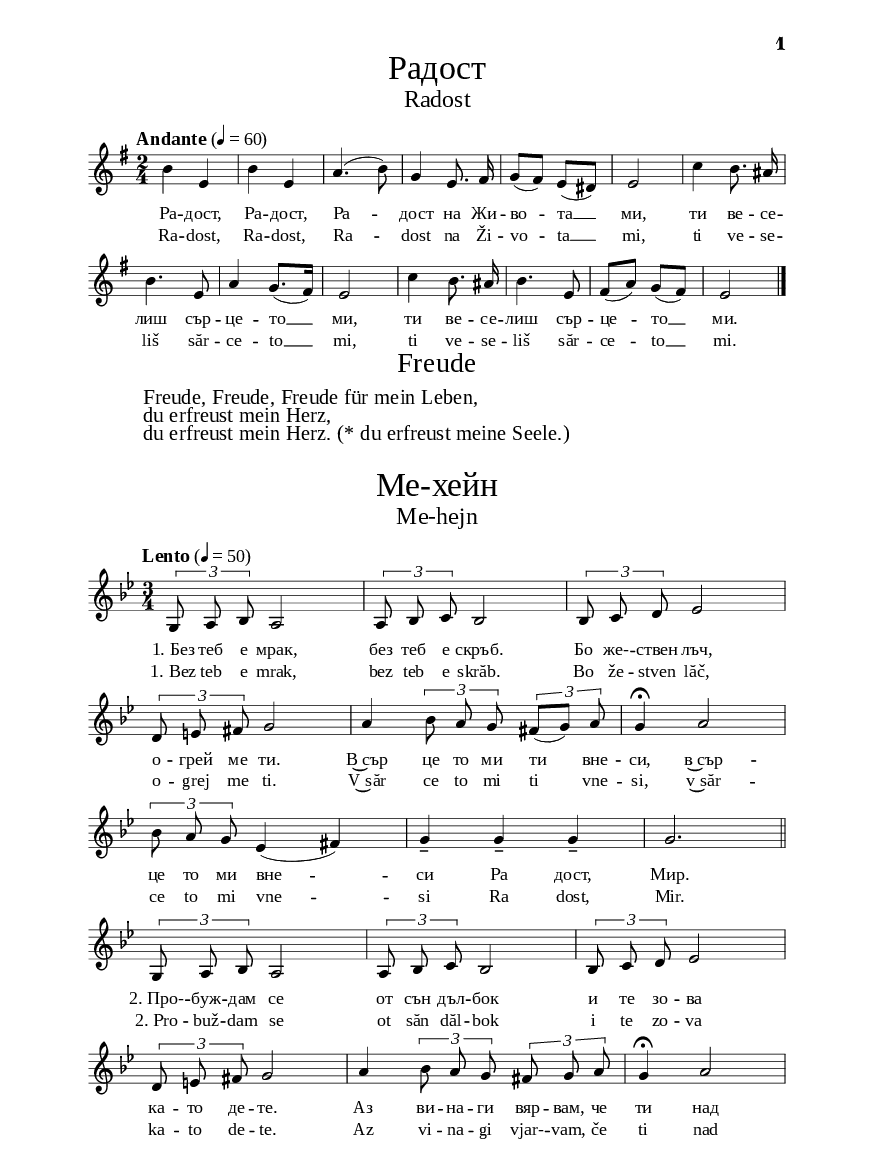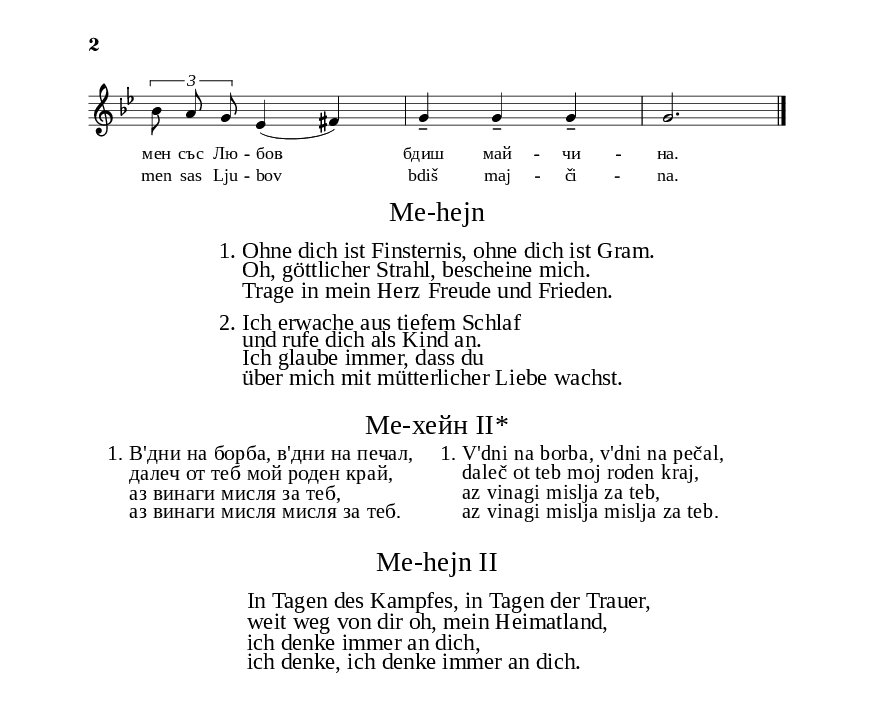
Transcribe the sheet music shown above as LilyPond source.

\version "2.24.2"

% include paper part and global functions
\include "include/globals.ily"

\bookpart {

  \label #'ref174_3
  \tocItem \markup "Радост – Radost"
  \include "include/bookpart-paper.ily"
  \score {
    \include "include/score-layout.ily"

    \new Voice \absolute {
      \clef treble
      \key e \minor
      \time 2/4
      \tempoFunc "Andante" 4 "60"
      \autoBeamOff
      b'4 e'4 | % 2
      b'4 e'4 | % 3
      a'4. ( b'8 ) | % 4
      g'4  e'8. fis'16 | % 5
      g'8 ( [fis'8] ) e'8 ( [dis'8] ) | % 6
      e'2 | % 7
      c''4  b'8. ais'16 \break | % 8
      b'4. e'8 | % 9
      a'4  g'8. [( fis'16 )] |
      e'2 | % 11
      c''4  b'8. ais'16 | % 12
      b'4. e'8 | % 13
      fis'8 ([ a'8 ]) g'8 ( [fis'8] ) | % 14
      e'2 \bar "|."
    }

    \addlyrics {
      Ра -- дост,
      Ра -- дост, Ра -- дост на Жи -- во -- та __ ми, ти
      ве -- се -- лиш сър -- це -- то __ ми, ти ве -- се
      -- лиш сър -- це -- то __ ми.}
      \addlyrics {
        Ra -- dost,
        Ra -- dost, Ra -- dost na Ži -- vo -- ta __ mi, ti
        ve -- se -- liš săr -- ce -- to __ mi, ti ve -- se
        -- liš săr -- ce -- to __ mi.}

        \header {
          title = \titleFunc "Радост" "Radost"
        }

        \midi{}

      } % score



      % include foreign translation(s) of the song
      \version "2.24.3"

\markup \fill-line { \fontsize #deTitleFontSize "Freude" }
\markup \null
\markup \null
\markup \abs-fontsize #10 {
  \hspace #6
  \override #`(baseline-skip . ,deCoupletBaselineSkip)

  \column {

    \line { " "Freude, Freude, Freude für mein Leben, }
 \line { " "du erfreust mein Herz, }
  \line { " " du erfreust mein Herz. (* du erfreust meine Seele.)}
  }
}


      \markup \empty-two

      \label #'ref175_2
      \tocItem \markup "Ме-хейн – Me-hejn "
      \include "include/bookpart-paper.ily"
      \score {
        \include "include/score-layout.ily"

        \new Voice \absolute {
          \clef treble
          \key g \minor
          \time 3/4
          \tempoFunc "Lento" 4 "50"
          \autoBeamOff


          \times 2/3  {
            g8  a8 bes8
          }
          a2 | % 2

          \times 2/3  {
            a8  bes8 c'8
          }
          bes2 | % 3

          \times 2/3  {
            bes8  c'8 d'8
          }
          es'2 \break | % 4

          \times 2/3  {
            d'8  e'8 fis'8
          }
          g'2 | % 5
          a'4
          \times 2/3  {
            bes'8  a'8 g'8
          }

          \times 2/3  {
            fis'8 ( [g'8])  a'8
          }
          | % 6
          g'4 ^\fermata a'2 \break | % 7

          \times 2/3  {
            bes'8  a'8 g'8
          }
          \slurSolid
          es'4

          ( fis'4 )| % 8
          g'4 -- g'4 -- g'4 -- | % 9
          g'2. \bar "||" \break


          \times 2/3  {
            g8  a8 bes8
          }
          a2 | % 2

          \times 2/3  {
            a8  bes8 c'8
          }
          bes2 | % 3

          \times 2/3  {
            bes8  c'8 d'8
          }
          es'2 \break | % 4

          \times 2/3  {
            d'8  e'8 fis'8
          }
          g'2 | % 5
          a'4
          \times 2/3  {
            bes'8  a'8 g'8
          }

          \times 2/3  {
            fis'8 g'8  a'8
          }
          | % 6
          g'4 ^\fermata a'2 \break | % 7

          \times 2/3  {
            bes'8  a'8 g'8
          }
          es'4

          (fis'4) | % 8
          g'4 -- g'4 -- g'4 -- | % 9
          g'2. \bar "|."
        }

        \addlyrics {
          "1. Без" теб е мрак, без теб е скръб. Бо "же-" -- ствен лъч,
          о -- грей ме ти. В~сър це то ми ти вне -- си, в~сър -- це то ми вне -- си Ра дост, Мир.
          "2. Про-" -- буж -- дам се от сън дъл -- бок и те зо -- ва  ка -- то  де -- те.
          Аз  ви -- на -- ги  вяр -- вам,  че  ти над  мен  със Лю -- бов  бдиш  май -- чи -- на.
        }

        \addlyrics {
          "1. Bez" teb e mrak, bez teb e skrăb. Bo že -- stven lăč,
          o -- grej me ti. V~săr ce to mi ti vne -- si, v~săr -- ce to mi vne -- si Ra dost, Mir.
          "2. Pro" -- buž -- dam se ot săn dăl -- bok i te zo -- va  ka -- to  de -- te.
          Az  vi -- na -- gi  "vjar-" -- vam,  če  ti nad  men  sas  Lju -- bov  bdiš  maj -- či -- na.
        }

        \header {
          title = \titleFunc "Ме-хейн" "Me-hejn"
        }

        \midi{}

      } % score


      \markup \empty-one

      % include foreign translation(s) of the song
      \version "2.24.4"

\markup \fill-line { \fontsize #deTitleFontSize "Me-hejn" }
\markup \null
\markup \null
\markup  \abs-fontsize #11 {
  \fill-line {
  \override #`(baseline-skip . ,deCoupletBaselineSkip)

  \column {
    \line { 1.  Ohne dich ist Finsternis, ohne dich ist Gram.}
    \line { "   " Oh, göttlicher Strahl, bescheine mich.}
    \line { "   " Trage in mein Herz Freude und Frieden.}
    \vspace #0.5
    \line {2. Ich erwache aus tiefem Schlaf }
    \line { "   " und rufe dich als Kind an.}
    \line { "   " Ich glaube immer, dass du}
    \line { "   " über mich mit mütterlicher Liebe wachst.}
  }
  }
}

      \markup \empty-two

      \markup \fill-line { \fontsize #deTitleFontSize "Ме-хейн II*" }

      \markup  \fontsize #bgCoupletFontSize {
        \vspace #1
        \hspace #2
        \override #'(baseline-skip . 1.8)
        \column {
          \line { 1. В'дни на борба, в'дни на печал, }
          \line {   "   "  далеч от теб мой роден край,}
          \line {   "   " аз винаги мисля за теб,}
          \line {   "   " аз винаги мисля  мисля за теб.}
        }

        \hspace #3
        \override #'(baseline-skip . 1.8)
        \column {
          \line { 1. V'dni na borba, v'dni na pečal, }
          \line {   "   "  daleč ot teb moj roden kraj,}
          \line {   "   "  az vinagi mislja za teb,}
          \line {   "   " az vinagi mislja  mislja za teb.}
        } %column
      } % markup
      \markup \empty-two
      \version "2.24.4"

\markup \fill-line { \fontsize #deTitleFontSize "Me-hejn II" }
\markup \null
\markup \null
\markup  \abs-fontsize #11 {
 \fill-line {
  \override #`(baseline-skip . ,deCoupletBaselineSkip)

  \column {

 \line { "   " In Tagen des Kampfes, in Tagen der Trauer, }
 \line { "   " weit weg von dir oh, mein Heimatland,}
 \line { "   " ich denke immer an dich, }
 \line { "   " ich denke, ich denke immer an dich. }

  }
 }
}


    } % bookpart
